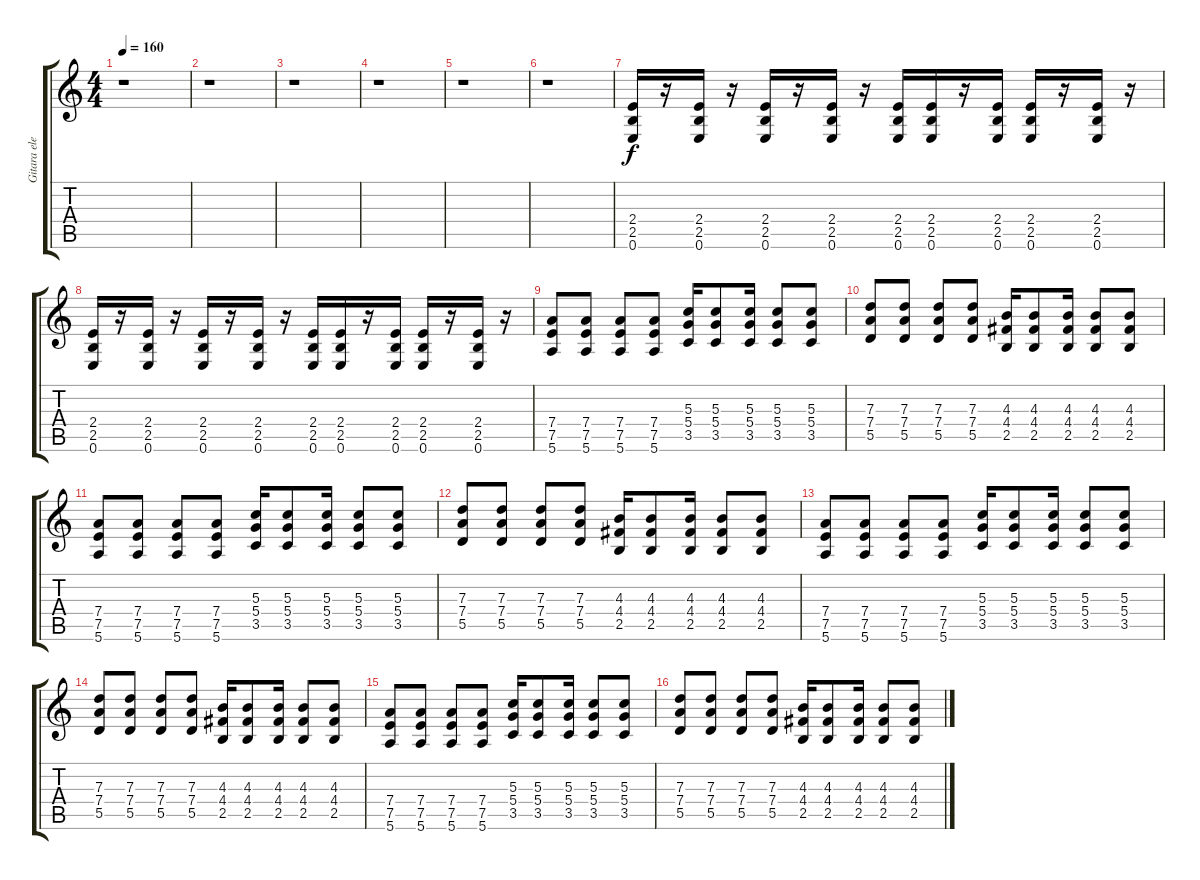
\track ("Gitara elektryczna (II)" "Gitara ele") {instrument distortionguitar}
\staff {score tabs}
\tuning (E4 B3 G3 D3 A2 E2) {hide}
\ts (4 4)
\tempo 160
\clef g2
\ks c
r.1{dy f instrument distortionguitar} |
r.1 |
r.1 |
r.1 |
r.1 |
r.1 |
(2.4 2.5 0.6).16 r.16 (2.4 2.5 0.6).16 r.16 (2.4 2.5 0.6).16 r.16 (2.4 2.5 0.6).16 r.16 (2.4 2.5 0.6).16 (2.4 2.5 0.6).16 r.16 (2.4 2.5 0.6).16 (2.4 2.5 0.6).16 r.16 (2.4 2.5 0.6).16 r.16 |
(2.4 2.5 0.6).16 r.16 (2.4 2.5 0.6).16 r.16 (2.4 2.5 0.6).16 r.16 (2.4 2.5 0.6).16 r.16 (2.4 2.5 0.6).16 (2.4 2.5 0.6).16 r.16 (2.4 2.5 0.6).16 (2.4 2.5 0.6).16 r.16 (2.4 2.5 0.6).16 r.16 |
(7.4 7.5 5.6).8 (7.4 7.5 5.6).8 (7.4 7.5 5.6).8 (7.4 7.5 5.6).8 (5.3 5.4 3.5).16 (5.3 5.4 3.5).8 (5.3 5.4 3.5).16 (5.3 5.4 3.5).8 (5.3 5.4 3.5).8 |
(7.3 7.4 5.5).8 (7.3 7.4 5.5).8 (7.3 7.4 5.5).8 (7.3 7.4 5.5).8 (4.3 4.4 2.5).16 (4.3 4.4 2.5).8 (4.3 4.4 2.5).16 (4.3 4.4 2.5).8 (4.3 4.4 2.5).8 |
(7.4 7.5 5.6).8 (7.4 7.5 5.6).8 (7.4 7.5 5.6).8 (7.4 7.5 5.6).8 (5.3 5.4 3.5).16 (5.3 5.4 3.5).8 (5.3 5.4 3.5).16 (5.3 5.4 3.5).8 (5.3 5.4 3.5).8 |
(7.3 7.4 5.5).8 (7.3 7.4 5.5).8 (7.3 7.4 5.5).8 (7.3 7.4 5.5).8 (4.3 4.4 2.5).16 (4.3 4.4 2.5).8 (4.3 4.4 2.5).16 (4.3 4.4 2.5).8 (4.3 4.4 2.5).8 |
(7.4 7.5 5.6).8 (7.4 7.5 5.6).8 (7.4 7.5 5.6).8 (7.4 7.5 5.6).8 (5.3 5.4 3.5).16 (5.3 5.4 3.5).8 (5.3 5.4 3.5).16 (5.3 5.4 3.5).8 (5.3 5.4 3.5).8 |
(7.3 7.4 5.5).8 (7.3 7.4 5.5).8 (7.3 7.4 5.5).8 (7.3 7.4 5.5).8 (4.3 4.4 2.5).16 (4.3 4.4 2.5).8 (4.3 4.4 2.5).16 (4.3 4.4 2.5).8 (4.3 4.4 2.5).8 |
(7.4 7.5 5.6).8 (7.4 7.5 5.6).8 (7.4 7.5 5.6).8 (7.4 7.5 5.6).8 (5.3 5.4 3.5).16 (5.3 5.4 3.5).8 (5.3 5.4 3.5).16 (5.3 5.4 3.5).8 (5.3 5.4 3.5).8 |
(7.3 7.4 5.5).8 (7.3 7.4 5.5).8 (7.3 7.4 5.5).8 (7.3 7.4 5.5).8 (4.3 4.4 2.5).16 (4.3 4.4 2.5).8 (4.3 4.4 2.5).16 (4.3 4.4 2.5).8 (4.3 4.4 2.5).8
